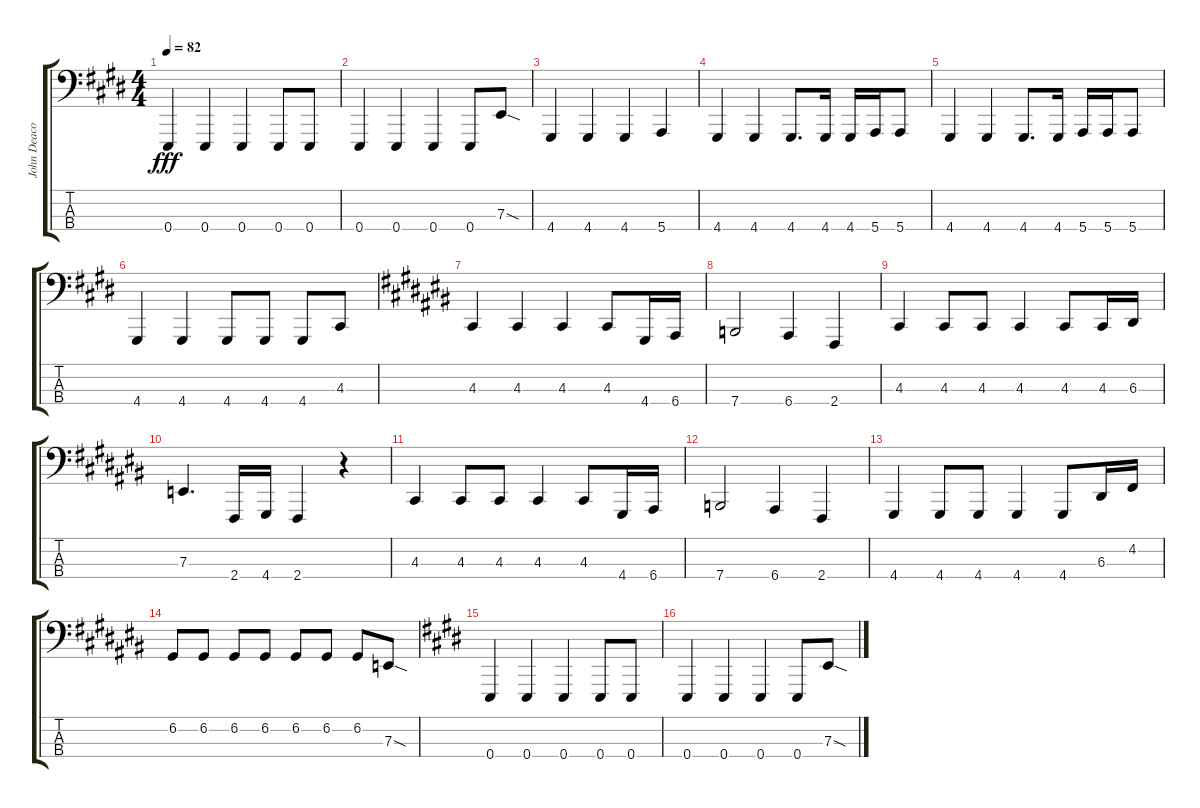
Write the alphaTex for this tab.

\track ("John Deacon" "John Deaco") {instrument lead8bassandlead}
\staff {score tabs}
\tuning (G2 D2 A1 E1) {hide}
\ts (4 4)
\tempo 82
\clef f4
\ks e
0.4.4{dy fff} 0.4.4 0.4.4 0.4.8 0.4.8 |
0.4.4 0.4.4 0.4.4 0.4.8 7.3{sod}.8 |
4.4.4 4.4.4 4.4.4 5.4.4 |
4.4.4 4.4.4 4.4.8{d} 4.4.16 4.4.16 5.4.16 5.4.8 |
4.4.4 4.4.4 4.4.8{d} 4.4.16 5.4.16 5.4.16 5.4.8 |
4.4.4 4.4.4 4.4.8 4.4.8 4.4.8 4.3.8 |
\ks c#
4.3.4 4.3.4 4.3.4 4.3.8 4.4.16 6.4.16 |
7.4.2 6.4.4 2.4.4 |
4.3.4 4.3.8 4.3.8 4.3.4 4.3.8 4.3.16 6.3.16 |
7.3.4{d} 2.4.16 4.4.16 2.4.4 r.4 |
4.3.4 4.3.8 4.3.8 4.3.4 4.3.8 4.4.16 6.4.16 |
7.4.2 6.4.4 2.4.4 |
4.4.4 4.4.8 4.4.8 4.4.4 4.4.8 6.3.16 4.2.16 |
6.2.8 6.2.8 6.2.8 6.2.8 6.2.8 6.2.8 6.2.8 7.3{sod}.8 |
\ks e
0.4.4 0.4.4 0.4.4 0.4.8 0.4.8 |
0.4.4 0.4.4 0.4.4 0.4.8 7.3{sod}.8
